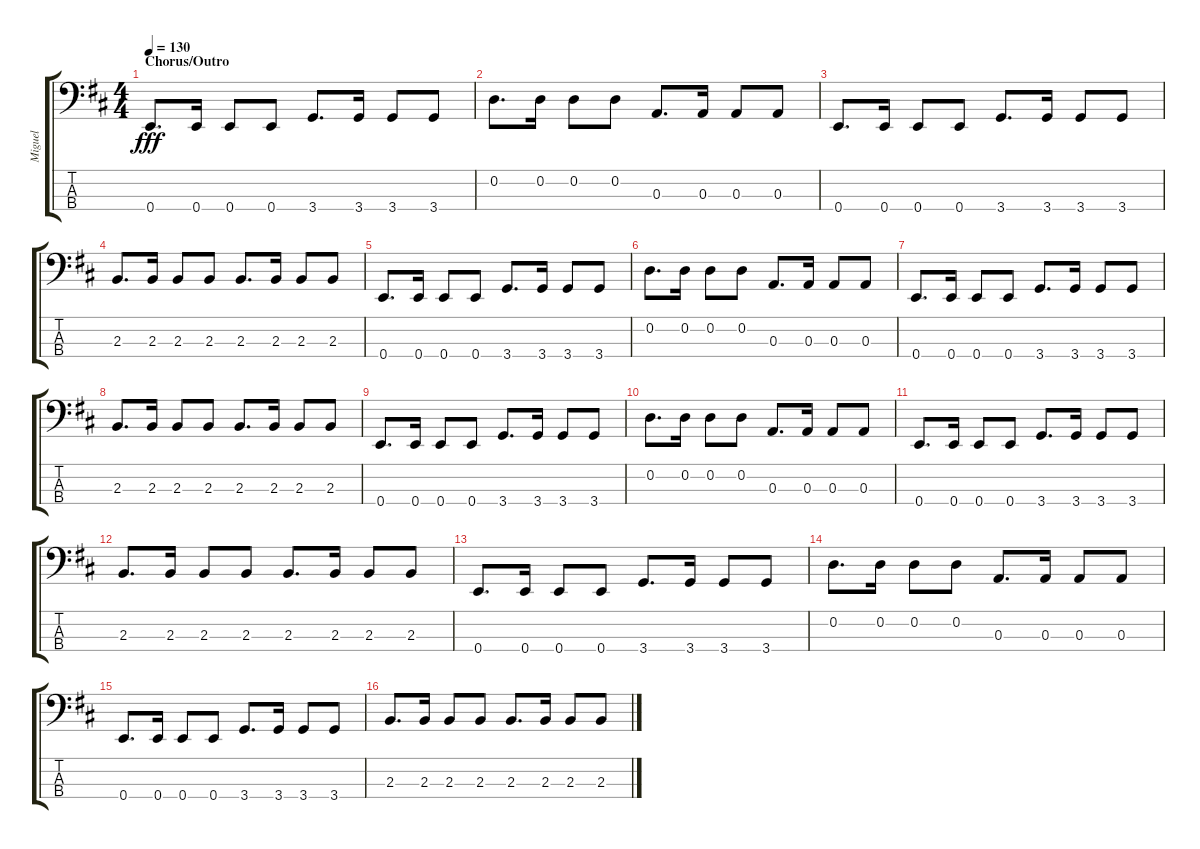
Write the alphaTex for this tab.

\track ("Miguel" "Miguel") {instrument electricbasspick}
\staff {score tabs}
\tuning (G2 D2 A1 E1) {hide}
\ts (4 4)
\section ("" "Chorus/Outro")
\tempo 130
\clef f4
\ks d
0.4.8{d dy fff} 0.4.16 0.4.8 0.4.8 3.4.8{d} 3.4.16 3.4.8 3.4.8 |
0.2.8{d} 0.2.16 0.2.8 0.2.8 0.3.8{d} 0.3.16 0.3.8 0.3.8 |
0.4.8{d} 0.4.16 0.4.8 0.4.8 3.4.8{d} 3.4.16 3.4.8 3.4.8 |
2.3.8{d} 2.3.16 2.3.8 2.3.8 2.3.8{d} 2.3.16 2.3.8 2.3.8 |
0.4.8{d} 0.4.16 0.4.8 0.4.8 3.4.8{d} 3.4.16 3.4.8 3.4.8 |
0.2.8{d} 0.2.16 0.2.8 0.2.8 0.3.8{d} 0.3.16 0.3.8 0.3.8 |
0.4.8{d} 0.4.16 0.4.8 0.4.8 3.4.8{d} 3.4.16 3.4.8 3.4.8 |
2.3.8{d} 2.3.16 2.3.8 2.3.8 2.3.8{d} 2.3.16 2.3.8 2.3.8 |
0.4.8{d} 0.4.16 0.4.8 0.4.8 3.4.8{d} 3.4.16 3.4.8 3.4.8 |
0.2.8{d} 0.2.16 0.2.8 0.2.8 0.3.8{d} 0.3.16 0.3.8 0.3.8 |
0.4.8{d} 0.4.16 0.4.8 0.4.8 3.4.8{d} 3.4.16 3.4.8 3.4.8 |
2.3.8{d} 2.3.16 2.3.8 2.3.8 2.3.8{d} 2.3.16 2.3.8 2.3.8 |
0.4.8{d} 0.4.16 0.4.8 0.4.8 3.4.8{d} 3.4.16 3.4.8 3.4.8 |
0.2.8{d} 0.2.16 0.2.8 0.2.8 0.3.8{d} 0.3.16 0.3.8 0.3.8 |
0.4.8{d} 0.4.16 0.4.8 0.4.8 3.4.8{d} 3.4.16 3.4.8 3.4.8 |
2.3.8{d} 2.3.16 2.3.8 2.3.8 2.3.8{d} 2.3.16 2.3.8 2.3.8
